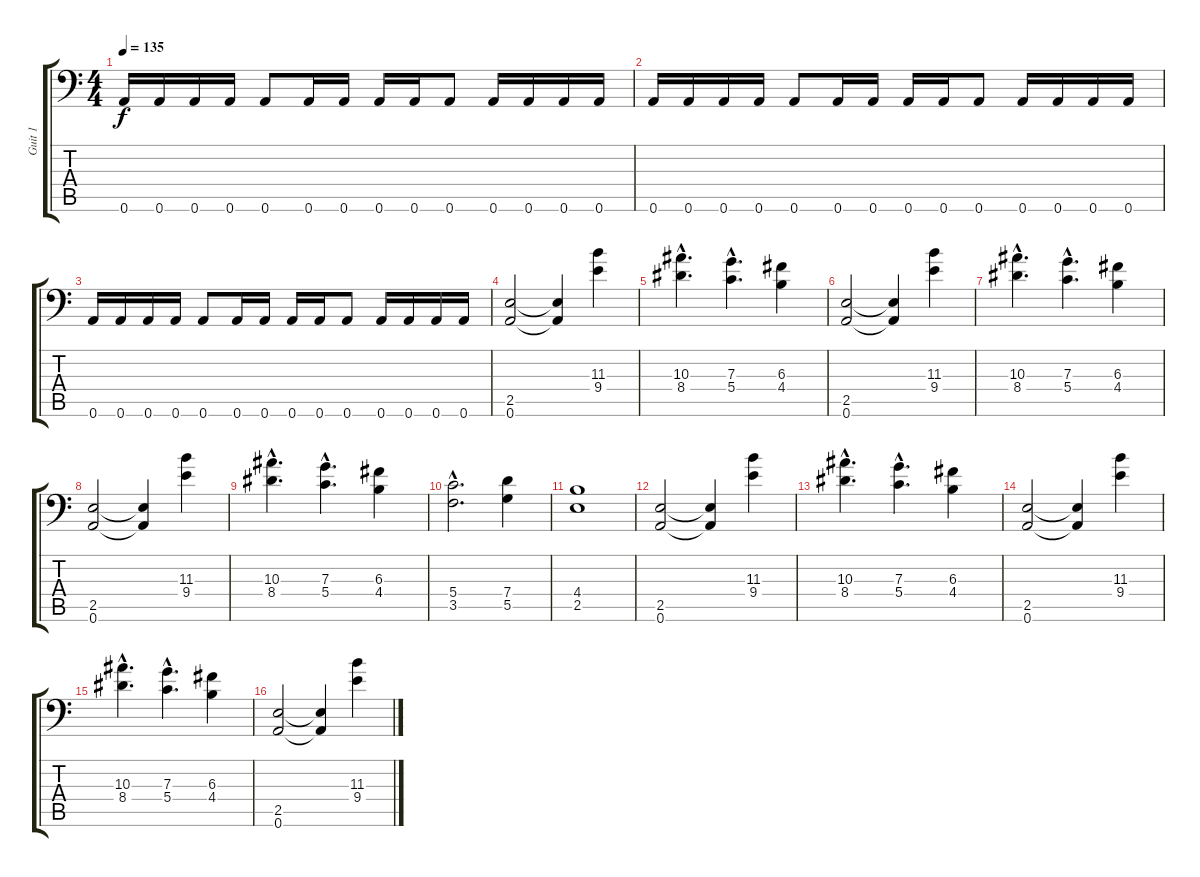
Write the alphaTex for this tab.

\track ("Guit 1" "Guit 1") {instrument distortionguitar}
\staff {score tabs}
\tuning (A3 E3 C3 G2 D2 A1) {hide}
\ts (4 4)
\tempo 135
\clef f4
\ks c
0.6.16{dy f} 0.6.16 0.6.16 0.6.16 0.6.8 0.6.16 0.6.16 0.6.16 0.6.16 0.6.8 0.6.16 0.6.16 0.6.16 0.6.16 |
0.6.16 0.6.16 0.6.16 0.6.16 0.6.8 0.6.16 0.6.16 0.6.16 0.6.16 0.6.8 0.6.16 0.6.16 0.6.16 0.6.16 |
0.6.16 0.6.16 0.6.16 0.6.16 0.6.8 0.6.16 0.6.16 0.6.16 0.6.16 0.6.8 0.6.16 0.6.16 0.6.16 0.6.16 |
(2.5 0.6).2 (2.5{t} 0.6{t}).4 (11.3 9.4).4 |
(10.3{hac} 8.4{hac}).4{d} (7.3{hac} 5.4{hac}).4{d} (6.3 4.4).4 |
(2.5 0.6).2 (2.5{t} 0.6{t}).4 (11.3 9.4).4 |
(10.3{hac} 8.4{hac}).4{d} (7.3{hac} 5.4{hac}).4{d} (6.3 4.4).4 |
(2.5 0.6).2 (2.5{t} 0.6{t}).4 (11.3 9.4).4 |
(10.3{hac} 8.4{hac}).4{d} (7.3{hac} 5.4{hac}).4{d} (6.3 4.4).4 |
(5.4{hac} 3.5{hac}).2{d} (7.4 5.5).4 |
(4.4 2.5).1 |
(2.5 0.6).2 (2.5{t} 0.6{t}).4 (11.3 9.4).4 |
(10.3{hac} 8.4{hac}).4{d} (7.3{hac} 5.4{hac}).4{d} (6.3 4.4).4 |
(2.5 0.6).2 (2.5{t} 0.6{t}).4 (11.3 9.4).4 |
(10.3{hac} 8.4{hac}).4{d} (7.3{hac} 5.4{hac}).4{d} (6.3 4.4).4 |
(2.5 0.6).2 (2.5{t} 0.6{t}).4 (11.3 9.4).4
